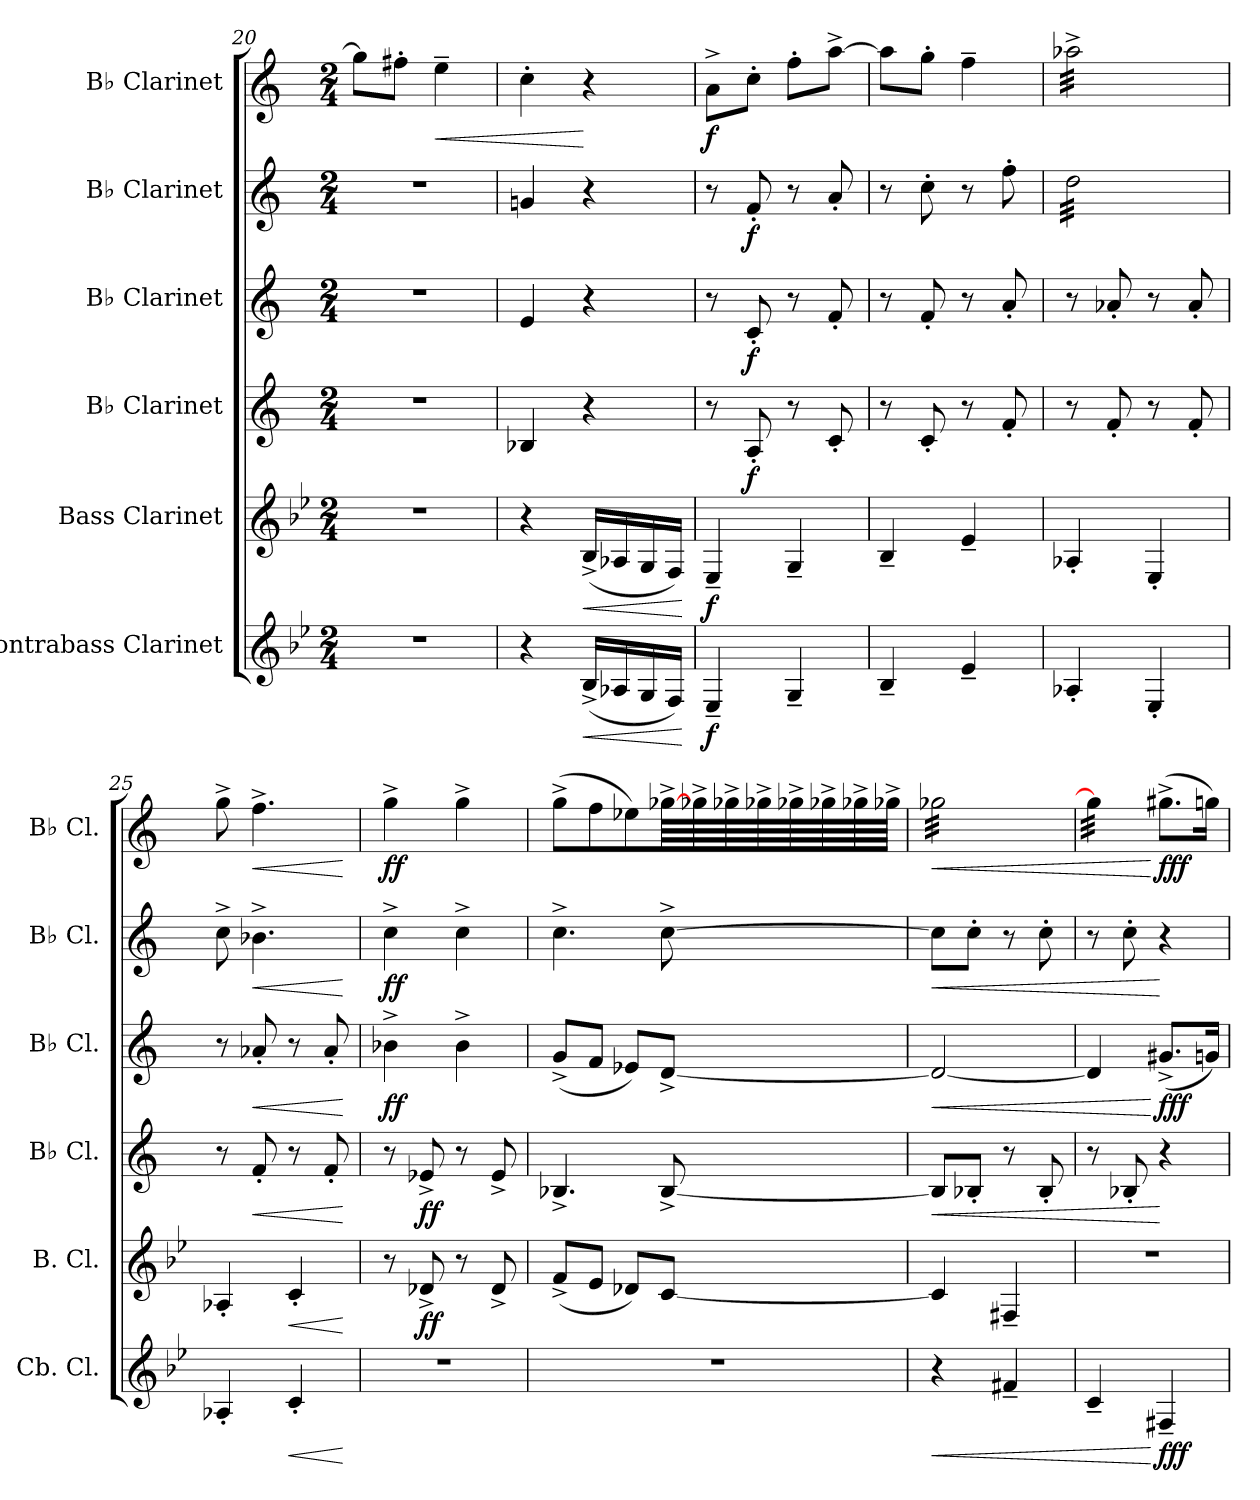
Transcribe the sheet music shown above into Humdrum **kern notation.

**kern	**dynam	**kern	**dynam	**kern	**dynam	**kern	**dynam	**kern	**dynam	**kern	**dynam
*part6	*part6	*part5	*part5	*part4	*part4	*part3	*part3	*part2	*part2	*part1	*part1
*staff6	*staff6	*staff5	*staff5	*staff4	*staff4	*staff3	*staff3	*staff2	*staff2	*staff1	*staff1
*I"Contrabass Clarinet	*	*I"Bass Clarinet	*	*I"B♭ Clarinet	*	*I"B♭ Clarinet	*	*I"B♭ Clarinet	*	*I"B♭ Clarinet	*
*I'Cb. Cl.	*	*I'B. Cl.	*	*I'B♭ Cl.	*	*I'B♭ Cl.	*	*I'B♭ Cl.	*	*I'B♭ Cl.	*
*clefG2	*	*clefG2	*	*clefG2	*	*clefG2	*	*clefG2	*	*clefG2	*
*ITrd15c26	*	*ITrd8c14	*	*ITrd1c2	*	*ITrd1c2	*	*ITrd1c2	*	*ITrd1c2	*
*k[b-e-]	*	*k[b-e-]	*	*k[b-e-]	*	*k[b-e-]	*	*k[b-e-]	*	*k[b-e-]	*
*M2/4	*	*M2/4	*	*M2/4	*	*M2/4	*	*M2/4	*	*M2/4	*
=20	=20	=20	=20	=20	=20	=20	=20	=20	=20	=20	=20
2r	.	2r	.	2r	.	2r	.	2r	.	8ff#\L]	.
.	.	.	.	.	.	.	.	.	.	8een'\J	.
!	!	!	!	!	!	!	!	!	!	!	!LO:HP:b
.	.	.	.	.	.	.	.	.	.	4dd~\	<
=21	=21	=21	=21	=21	=21	=21	=21	=21	=21	=21	=21
4r	.	4r	.	4A-X/	.	4d/	.	4fn/	.	4b-'\	.
!	!LO:HP:b	!	!LO:HP:b	!	!	!	!	!	!	!	!
(<16BBB-^/LL	<	(<16BB-^/LL	<	4r	.	4r	.	4r	.	4r	[
16AAA-X/	.	16AA-X/	.	.	.	.	.	.	.	.	.
16GGG/	.	16GG/	.	.	.	.	.	.	.	.	.
16FFF/JJ)	.	16FF/JJ)	.	.	.	.	.	.	.	.	.
.	[	.	[	.	.	.	.	.	.	.	.
=22	=22	=22	=22	=22	=22	=22	=22	=22	=22	=22	=22
!	!LO:DY:b	!	!LO:DY:b	!	!	!	!	!	!	!	!LO:DY:b
4EEE-~/	f	4EE-~/	f	8r	.	8r	.	8r	.	8g^\L	f
!	!	!	!	!	!LO:DY:b	!	!LO:DY:b	!	!LO:DY:b	!	!
.	.	.	.	8G'/	f	8B-'/	f	8e-'/	f	8b-'\J	.
4GGG~/	.	4GG~/	.	8r	.	8r	.	8r	.	8ee-'\L	.
.	.	.	.	8B-'/	.	8e-'/	.	8g'/	.	[8gg^\J	.
=23	=23	=23	=23	=23	=23	=23	=23	=23	=23	=23	=23
4BBB-~/	.	4BB-~/	.	8r	.	8r	.	8r	.	8gg\L]	.
.	.	.	.	8B-'/	.	8e-'/	.	8b-'\	.	8ff'\J	.
4EE-~/	.	4E-~/	.	8r	.	8r	.	8r	.	4ee-~\	.
.	.	.	.	8e-'/	.	8g'/	.	8ee-'\	.	.	.
!!LO:PB:g=z
=24	=24	=24	=24	=24	=24	=24	=24	=24	=24	=24	=24
*	*	*	*	*	*	*	*	*tremolo	*	*	*
*	*	*	*	*	*	*	*	*	*	*tremolo	*
4AAA-X'/	.	4AA-X'/	.	8r	.	8r	.	32cc\LLL	.	32gg-X^\LLL	.
.	.	.	.	.	.	.	.	32cc\	.	32gg-X^\	.
.	.	.	.	.	.	.	.	32cc\	.	32gg-X^\	.
.	.	.	.	.	.	.	.	32cc\	.	32gg-X^\	.
.	.	.	.	8e-'/	.	8g-X'/	.	32cc\	.	32gg-X^\	.
.	.	.	.	.	.	.	.	32cc\	.	32gg-X^\	.
.	.	.	.	.	.	.	.	32cc\	.	32gg-X^\	.
.	.	.	.	.	.	.	.	32cc\	.	32gg-X^\	.
4EEE-'/	.	4EE-'/	.	8r	.	8r	.	32cc\	.	32gg-X^\	.
.	.	.	.	.	.	.	.	32cc\	.	32gg-X^\	.
.	.	.	.	.	.	.	.	32cc\	.	32gg-X^\	.
.	.	.	.	.	.	.	.	32cc\	.	32gg-X^\	.
.	.	.	.	8e-'/	.	8g-'/	.	32cc\	.	32gg-X^\	.
.	.	.	.	.	.	.	.	32cc\	.	32gg-X^\	.
.	.	.	.	.	.	.	.	32cc\	.	32gg-X^\	.
.	.	.	.	.	.	.	.	32cc\JJJ	.	32gg-X^\JJJ	.
*	*	*	*	*	*	*	*	*	*	*Xtremolo	*
*	*	*	*	*	*	*	*	*Xtremolo	*	*	*
=25	=25	=25	=25	=25	=25	=25	=25	=25	=25	=25	=25
4AAA-X'/	.	4AA-X'/	.	8r	.	8r	.	8b-^\	.	8ff^\	.
!	!	!	!	!	!LO:HP:b	!	!LO:HP:b	!	!LO:HP:b	!	!LO:HP:b
.	.	.	.	8e-'/	<	8g-X'/	<	4.a-X^\	<	4.ee-^\	<
!	!LO:HP:b	!	!LO:HP:b	!	!	!	!	!	!	!	!
4CC'/	<	4C'/	<	8r	.	8r	.	.	.	.	.
.	.	.	.	8e-'/	.	8g-'/	.	.	.	.	.
.	[	.	[	.	[	.	[	.	[	.	[
=26	=26	=26	=26	=26	=26	=26	=26	=26	=26	=26	=26
!	!	!	!	!	!	!	!LO:DY:b	!	!LO:DY:b	!	!LO:DY:b
2r	.	8r	.	8r	.	4a-X^\	ff	4b-^\	ff	4ff^\	ff
!	!	!	!LO:DY:b	!	!LO:DY:b	!	!	!	!	!	!
.	.	8D-X^/	ff	8d-X^/	ff	.	.	.	.	.	.
.	.	8r	.	8r	.	4a-^\	.	4b-^\	.	4ff^\	.
.	.	8D-^/	.	8d-^/	.	.	.	.	.	.	.
=27	=27	=27	=27	=27	=27	=27	=27	=27	=27	=27	=27
2r	.	(<8F^/L	.	4.A-X^/	.	(<8f^/L	.	4.b-^\	.	(>8ff^\L	.
.	.	8E-/J	.	.	.	8e-/J	.	.	.	8ee-\J	.
.	.	8D-X/L)	.	.	.	8d-X/L)	.	.	.	8dd-X\L)	.
*	*	*	*	*	*	*	*	*	*	*tremolo	*
.	.	[8C/J	.	[8A-^/	.	[8c^/J	.	[8b-^\	.	[64ff-X^\	.
.	.	.	.	.	.	.	.	.	.	64ff-X^\	.
.	.	.	.	.	.	.	.	.	.	64ff-X^\	.
.	.	.	.	.	.	.	.	.	.	64ff-X^\	.
.	.	.	.	.	.	.	.	.	.	64ff-X^\	.
.	.	.	.	.	.	.	.	.	.	64ff-X^\	.
.	.	.	.	.	.	.	.	.	.	64ff-X^\	.
.	.	.	.	.	.	.	.	.	.	64ff-X^\JJJJ	.
=28	=28	=28	=28	=28	=28	=28	=28	=28	=28	=28	=28
!	!LO:HP:b	!	!	!	!LO:HP:b	!	!LO:HP:b	!	!LO:HP:b	!	!LO:HP:b
4r	<	4C/]	.	8A-/L]	<	2c/_	<	8b-\L]	<	32ff-\LLL	<
.	.	.	.	.	.	.	.	.	.	32ff-\	.
.	.	.	.	.	.	.	.	.	.	32ff-\	.
.	.	.	.	.	.	.	.	.	.	32ff-\	.
.	.	.	.	8A-X'/J	.	.	.	8b-'\J	.	32ff-\	.
.	.	.	.	.	.	.	.	.	.	32ff-\	.
.	.	.	.	.	.	.	.	.	.	32ff-\	.
.	.	.	.	.	.	.	.	.	.	32ff-\	.
4FF#X~/	.	4FF#X~/	.	8r	.	.	.	8r	.	32ff-\	.
.	.	.	.	.	.	.	.	.	.	32ff-\	.
.	.	.	.	.	.	.	.	.	.	32ff-\	.
.	.	.	.	.	.	.	.	.	.	32ff-\	.
.	.	.	.	8A-'/	.	.	.	8b-'\	.	32ff-\	.
.	.	.	.	.	.	.	.	.	.	32ff-\	.
.	.	.	.	.	.	.	.	.	.	32ff-\	.
.	.	.	.	.	.	.	.	.	.	32ff-\JJJ	.
=29	=29	=29	=29	=29	=29	=29	=29	=29	=29	=29	=29
4CC~/	.	2r	.	8r	.	4c/]	.	8r	.	32ff-\]LLL	.
.	.	.	.	.	.	.	.	.	.	32ff-\	.
.	.	.	.	.	.	.	.	.	.	32ff-\	.
.	.	.	.	.	.	.	.	.	.	32ff-\	.
.	.	.	.	8A-X'/	.	.	.	8b-'\	.	32ff-\	.
.	.	.	.	.	.	.	.	.	.	32ff-\	.
.	.	.	.	.	.	.	.	.	.	32ff-\	.
.	.	.	.	.	.	.	.	.	.	32ff-\JJJ	.
*	*	*	*	*	*	*	*	*	*	*Xtremolo	*
!	!LO:DY:n=1:b	!	!	!	!	!	!LO:DY:n=1:b	!	!	!	!LO:DY:n=1:b
4FFF#X~/	[ fff	.	.	4r	[	(<8.f#X^/L	[ fff	4r	[	(>8.ff#X^\L	[ fff
.	.	.	.	.	.	16fn/Jk)	.	.	.	16ffn\Jk)	.
=	=	=	=	=	=	=	=	=	=	=	=
*-	*-	*-	*-	*-	*-	*-	*-	*-	*-	*-	*-
